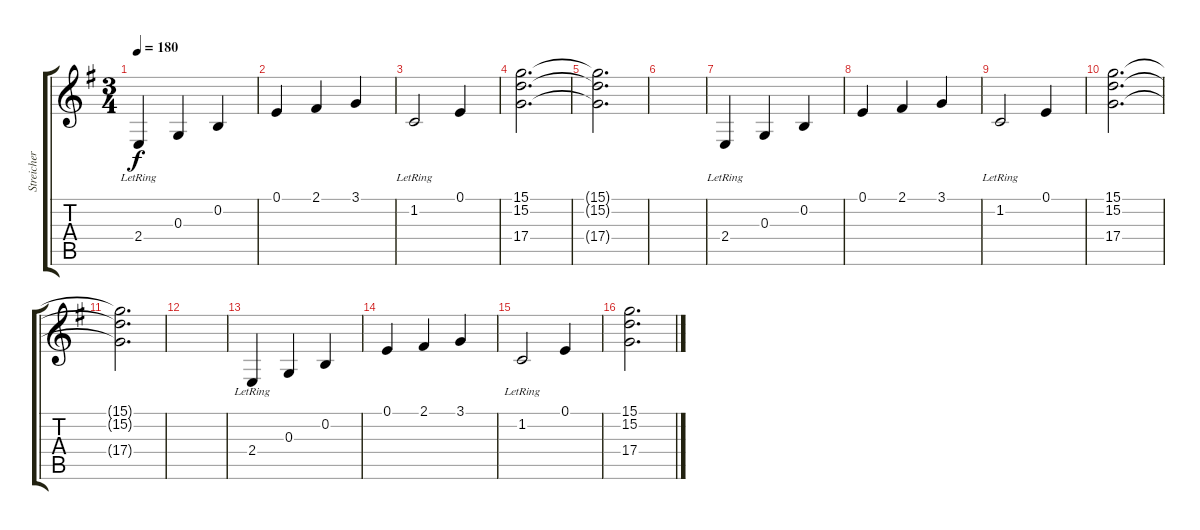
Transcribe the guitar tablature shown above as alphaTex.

\track ("Streicher" "Streicher") {instrument stringensemble1 bank 48}
\staff {score tabs}
\tuning (E4 B3 G3 D3 A2 E2) {hide}
\ts (3 4)
\tempo 180
\clef g2
\ks eminor
2.4{lr}.4{dy f} 0.3.4 0.2.4 |
0.1.4 2.1.4 3.1.4 |
1.2{lr}.2 0.1.4 |
(15.1 15.2 17.4).2{d} |
(15.1{t} 15.2{t} 17.4{t}).2{d} |
|
2.4{lr}.4 0.3.4 0.2.4 |
0.1.4 2.1.4 3.1.4 |
1.2{lr}.2 0.1.4 |
(15.1 15.2 17.4).2{d} |
(15.1{t} 15.2{t} 17.4{t}).2{d} |
|
2.4{lr}.4 0.3.4 0.2.4 |
0.1.4 2.1.4 3.1.4 |
1.2{lr}.2 0.1.4 |
(15.1 15.2 17.4).2{d}
